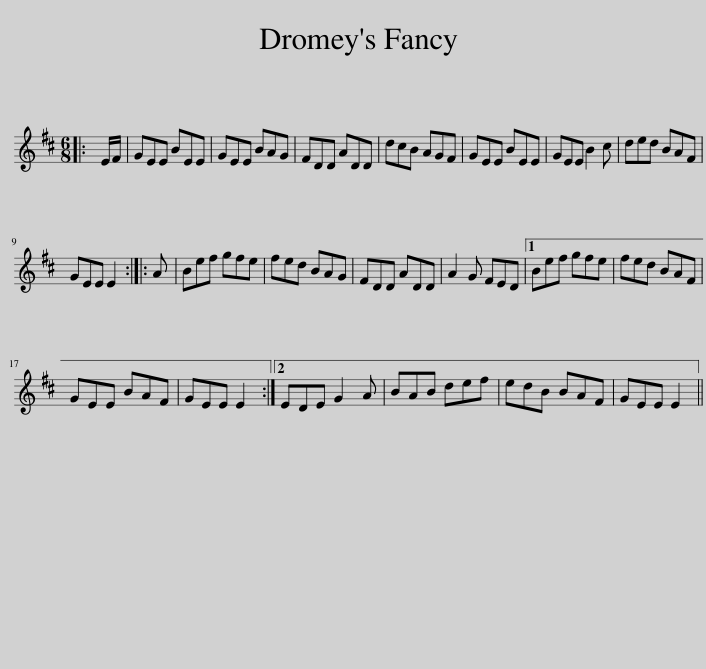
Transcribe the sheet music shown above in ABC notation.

X:1
L:1/8
M:6/8
I:linebreak $
K:D
V:1 treble
V:1
|: E/F/ | GEE BEE | GEE BAG | FDD ADD | dcB AGF | %5
 GEE BEE | GEE B2 c | ded BAF |$ GEE E2 :: A | %10
 Bef gfe | fed BAG | FDD ADD | A2 G FED |1 Bef gfe | %15
 fed BAF |$ GEE BAF | GEE E2 :|2 EDE G2 A | BAB def | %20
 edB BAF | GEE E2 || %22
